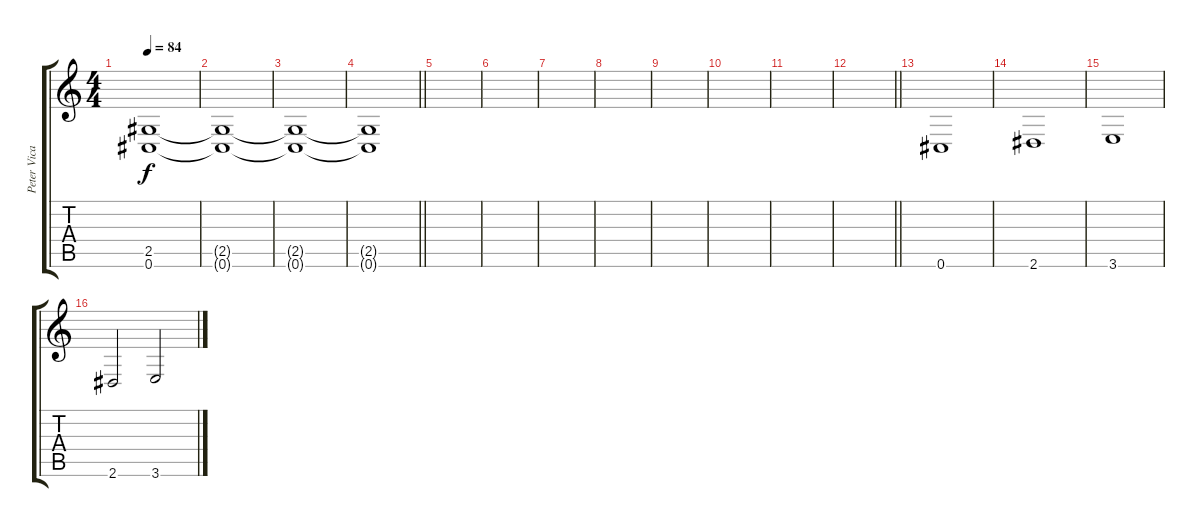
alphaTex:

\track ("Peter Vicar" "Peter Vica") {instrument distortionguitar}
\staff {score tabs}
\tuning (Db4 Ab3 E3 B2 Gb2 Db2) {hide}
\ts (4 4)
\tempo 84
\clef g2
\ks c
(2.5{t} 0.6{t}).1{dy f volume 2} |
(2.5{t} 0.6{t}).1 |
(2.5{t} 0.6{t}).1 |
\barLineRight lightlight
(2.5{t} 0.6{t}).1 |
|
|
|
|
|
|
|
\barLineRight lightlight
|
0.6.1{volume 13} |
2.6.1 |
3.6.1 |
2.6.2 3.6.2
